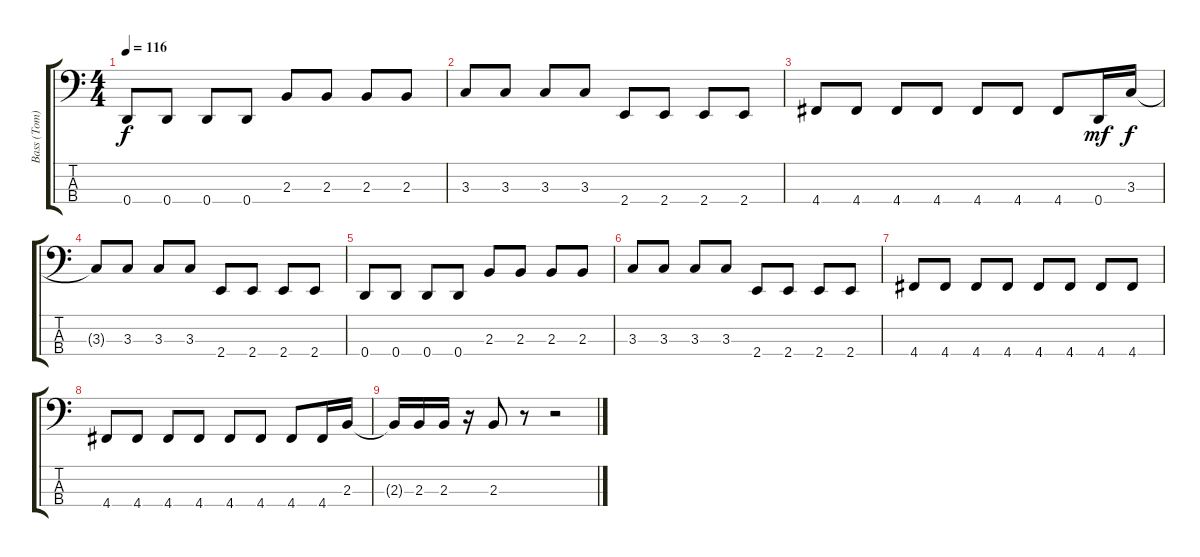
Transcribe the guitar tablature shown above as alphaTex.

\track ("Bass (Tom)" "Bass (Tom)") {instrument electricbassfinger}
\staff {score tabs}
\tuning (G2 D2 A1 D1) {hide}
\ts (4 4)
\tempo 116
\clef f4
\ks c
0.4.8{dy f} 0.4.8 0.4.8 0.4.8 2.3.8 2.3.8 2.3.8 2.3.8 |
3.3.8 3.3.8 3.3.8 3.3.8 2.4.8 2.4.8 2.4.8 2.4.8 |
4.4.8 4.4.8 4.4.8 4.4.8 4.4.8 4.4.8 4.4.8 0.4.16{dy mf} 3.3.16{dy f} |
3.3{t}.8 3.3.8 3.3.8 3.3.8 2.4.8 2.4.8 2.4.8 2.4.8 |
0.4.8 0.4.8 0.4.8 0.4.8 2.3.8 2.3.8 2.3.8 2.3.8 |
3.3.8 3.3.8 3.3.8 3.3.8 2.4.8 2.4.8 2.4.8 2.4.8 |
4.4.8 4.4.8 4.4.8 4.4.8 4.4.8 4.4.8 4.4.8 4.4.8 |
4.4.8 4.4.8 4.4.8 4.4.8 4.4.8 4.4.8 4.4.8 4.4.16 2.3.16 |
2.3{t}.16 2.3.16 2.3.16 r.16 2.3.8 r.8 r.2
